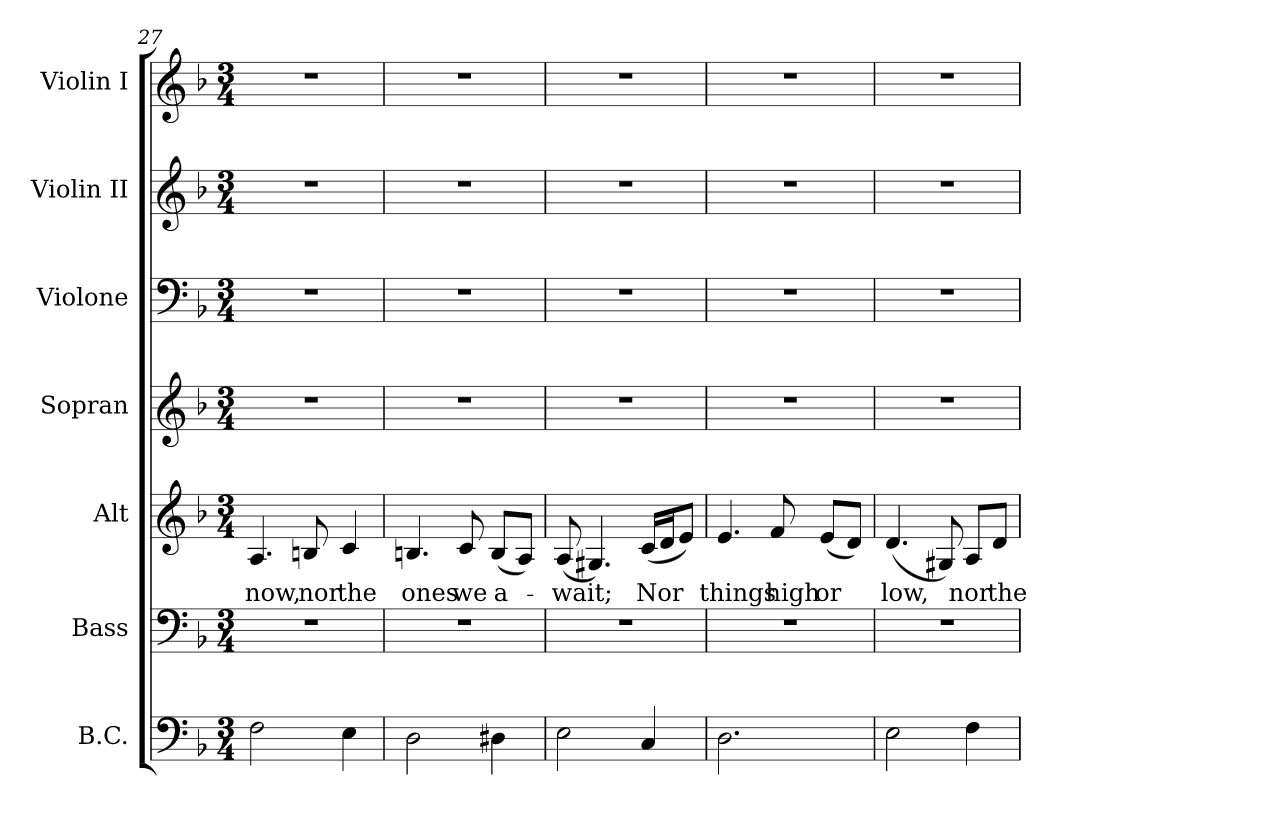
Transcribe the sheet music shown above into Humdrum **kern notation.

**kern	**kern	**kern	**text	**kern	**kern	**kern	**kern
*part7	*part6	*part5	*part5	*part4	*part3	*part2	*part1
*staff7	*staff6	*staff5	*staff5	*staff4	*staff3	*staff2	*staff1
*I"B.C.	*I"Bass	*I"Alt	*	*I"Sopran	*I"Violone	*I"Violin II	*I"Violin I
*	*I'B.	*I'A.	*	*I'S.	*	*I'Vln. II	*I'Vln. I
*clefF4	*clefF4	*clefG2	*	*clefG2	*clefF4	*clefG2	*clefG2
*k[b-]	*k[b-]	*k[b-]	*	*k[b-]	*k[b-]	*k[b-]	*k[b-]
*F:	*F:	*F:	*	*F:	*F:	*F:	*F:
*M3/4	*M3/4	*M3/4	*	*M3/4	*M3/4	*M3/4	*M3/4
=27	=27	=27	=27	=27	=27	=27	=27
!	!LO:N:vis=1	!	!	!	!	!	!
!	!	!	!LO:LY:b:color=#000000	!LO:N:vis=1	!LO:N:vis=1	!LO:N:vis=1	!LO:N:vis=1
2Fi\	2.r	4.Ai/	now,	2.r	2.r	2.r	2.r
!	!	!	!LO:LY:b:color=#000000	!	!	!	!
.	.	8Bni/	nor	.	.	.	.
!	!	!	!LO:LY:b:color=#000000	!	!	!	!
4Ei\	.	4ci/	the	.	.	.	.
!!LO:LB:g=z
=28	=28	=28	=28	=28	=28	=28	=28
!	!LO:N:vis=1	!	!	!	!	!	!
!	!	!	!LO:LY:b:color=#000000	!LO:N:vis=1	!LO:N:vis=1	!LO:N:vis=1	!LO:N:vis=1
2Di\	2.r	4.Bni/	ones	2.r	2.r	2.r	2.r
!	!	!	!LO:LY:b:color=#000000	!	!	!	!
.	.	8ci/	we	.	.	.	.
!	!	!	!LO:LY:b:color=#000000	!	!	!	!
4D#Xi\	.	(8Bi/L	a-	.	.	.	.
.	.	8Ai/J)	.	.	.	.	.
=29	=29	=29	=29	=29	=29	=29	=29
!	!LO:N:vis=1	!	!	!	!	!	!
!	!	!	!LO:LY:b:color=#000000	!LO:N:vis=1	!LO:N:vis=1	!LO:N:vis=1	!LO:N:vis=1
2Ei\	2.r	(8Ai/	-wait;	2.r	2.r	2.r	2.r
.	.	4.G#Xi/)	.	.	.	.	.
!	!	!	!LO:LY:b:color=#000000	!	!	!	!
4Ci/	.	(16ci/LL	Nor	.	.	.	.
.	.	16di/J	.	.	.	.	.
.	.	8ei/J)	.	.	.	.	.
=30	=30	=30	=30	=30	=30	=30	=30
!	!LO:N:vis=1	!	!	!	!	!	!
!	!	!	!LO:LY:b:color=#000000	!LO:N:vis=1	!LO:N:vis=1	!LO:N:vis=1	!LO:N:vis=1
2.Di\	2.r	4.ei/	things	2.r	2.r	2.r	2.r
!	!	!	!LO:LY:b:color=#000000	!	!	!	!
.	.	8fi/	high	.	.	.	.
!	!	!	!LO:LY:b:color=#000000	!	!	!	!
.	.	(8ei/L	or	.	.	.	.
.	.	8di/J)	.	.	.	.	.
=31	=31	=31	=31	=31	=31	=31	=31
!	!LO:N:vis=1	!	!	!	!	!	!
!	!	!	!LO:LY:b:color=#000000	!LO:N:vis=1	!LO:N:vis=1	!LO:N:vis=1	!LO:N:vis=1
2Ei\	2.r	(4.di/	low,	2.r	2.r	2.r	2.r
.	.	8G#Xi/)	.	.	.	.	.
!	!	!	!LO:LY:b:color=#000000	!	!	!	!
4Fi\	.	8Ai/L	nor	.	.	.	.
!	!	!	!LO:LY:b:color=#000000	!	!	!	!
.	.	8di/J	the	.	.	.	.
=	=	=	=	=	=	=	=
*-	*-	*-	*-	*-	*-	*-	*-
